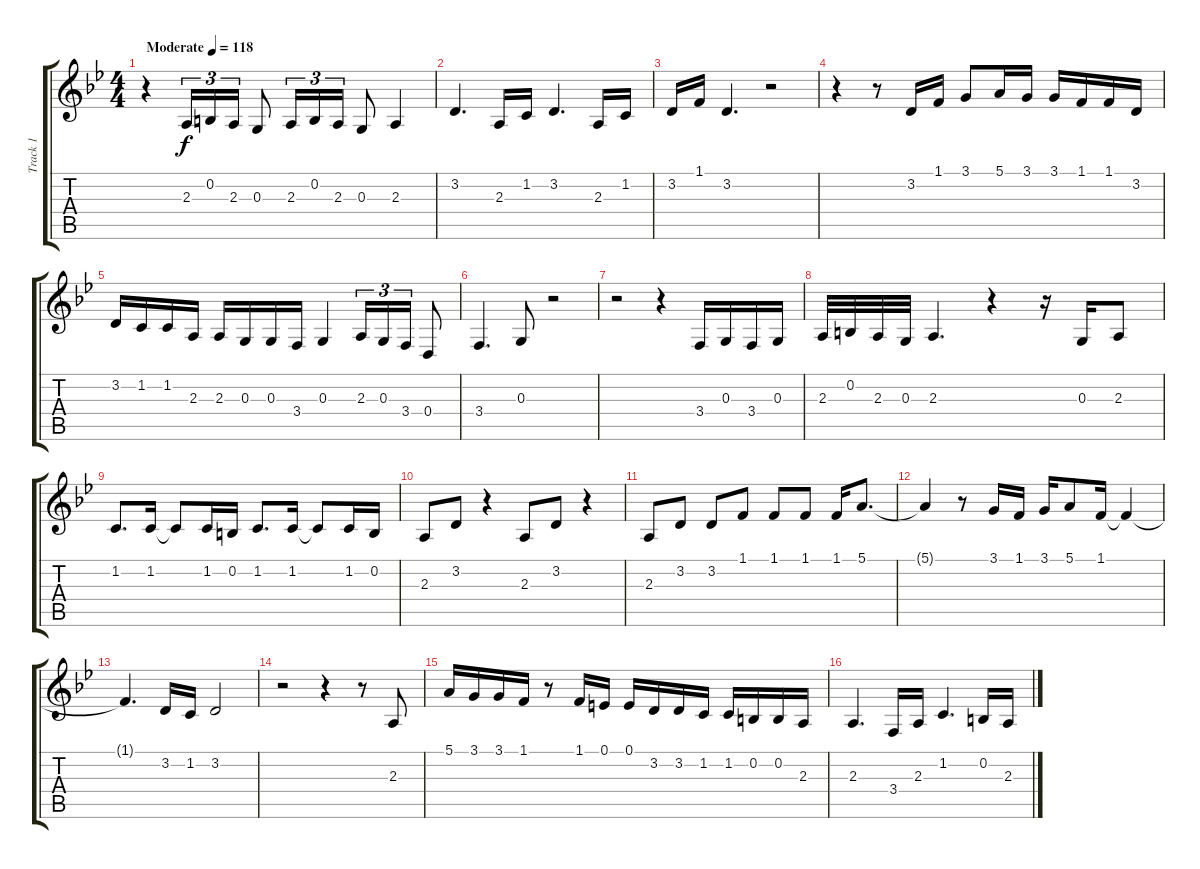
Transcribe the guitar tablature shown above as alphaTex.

\track ("Track 1" "Track 1") {instrument trumpet}
\staff {score tabs}
\tuning (E4 B3 G3 D3 A2 E2) {hide}
\ts (4 4)
\tempo (118 "Moderate")
\clef g2
\ks bb
r.4{dy f instrument trumpet} 2.3.16{tu (3 2)} 0.2.16{tu (3 2)} 2.3.16{tu (3 2)} 0.3.8 2.3.16{tu (3 2)} 0.2.16{tu (3 2)} 2.3.16{tu (3 2)} 0.3.8 2.3.4 |
3.2.4{d} 2.3.16 1.2.16 3.2.4{d} 2.3.16 1.2.16 |
3.2.16 1.1.16 3.2.4{d} r.2 |
r.4 r.8 3.2.16 1.1.16 3.1.8 5.1.16 3.1.16 3.1.16 1.1.16 1.1.16 3.2.16 |
3.2.16 1.2.16 1.2.16 2.3.16 2.3.16 0.3.16 0.3.16 3.4.16 0.3.4 2.3.16{tu (3 2)} 0.3.16{tu (3 2)} 3.4.16{tu (3 2)} 0.4.8 |
3.4.4{d} 0.3.8 r.2 |
r.2 r.4 3.4.16 0.3.16 3.4.16 0.3.16 |
2.3.32 0.2.32 2.3.32 0.3.32 2.3.4{d} r.4 r.16 0.3.16 2.3.8 |
1.2.8{d} 1.2.16 1.2{t}.8 1.2.16 0.2.16 1.2.8{d} 1.2.16 1.2{t}.8 1.2.16 0.2.16 |
2.3.8 3.2.8 r.4 2.3.8 3.2.8 r.4 |
2.3.8 3.2.8 3.2.8 1.1.8 1.1.8 1.1.8 1.1.16 5.1.8{d} |
5.1{t}.4 r.8 3.1.16 1.1.16 3.1.16 5.1.8 1.1.16 1.1{t}.4 |
1.1{t}.4{d} 3.2.16 1.2.16 3.2.2 |
r.2 r.4 r.8 2.3.8 |
5.1.16 3.1.16 3.1.16 1.1.16 r.8 1.1.16 0.1.16 0.1.16 3.2.16 3.2.16 1.2.16 1.2.16 0.2.16 0.2.16 2.3.16 |
2.3.4{d} 3.4.16 2.3.16 1.2.4{d} 0.2.16 2.3.16
